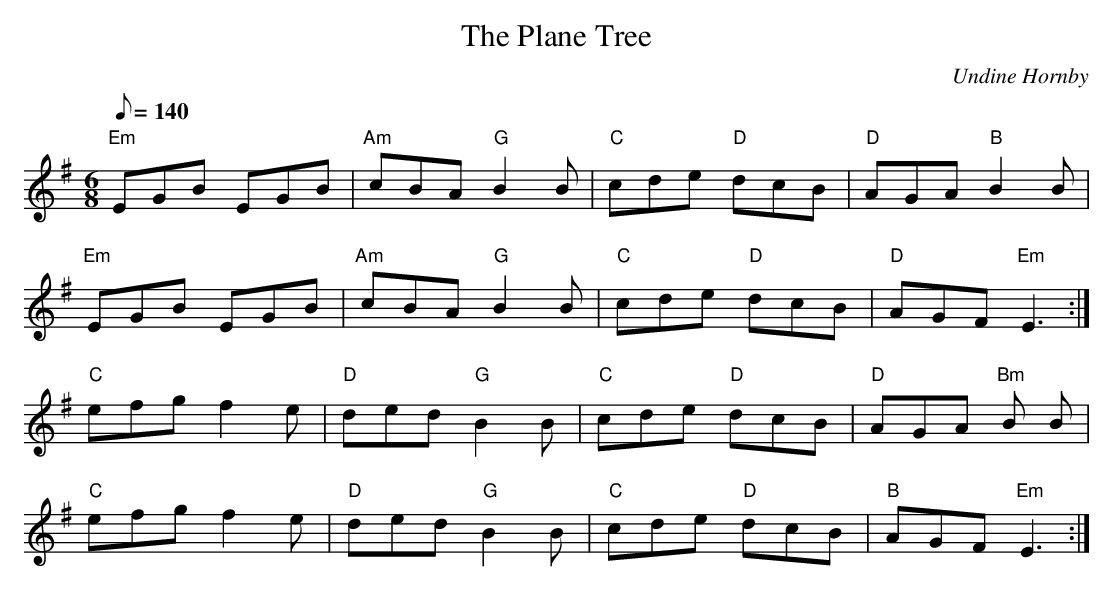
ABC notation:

X:1
T: Plane Tree, The
C: Undine Hornby
M: 6/8
L: 1/8
Q: 140
K: Emin
"Em" EGB EGB| "Am" cBA "G" B2 B| "C" cde "D" dcB| "D" AGA "B" B2 B |
   "Em" EGB EGB| "Am" cBA "G" B2 B| "C" cde "D" dcB| "D" AGF "Em" E3:|
"C" efg f2 e| "D" ded "G" B2 B | "C" cde "D" dcB| "D" AGA "Bm" B B|
   "C" efg f2 e| "D" ded "G" B2 B | "C" cde "D" dcB| "B" AGF "Em" E3:|
